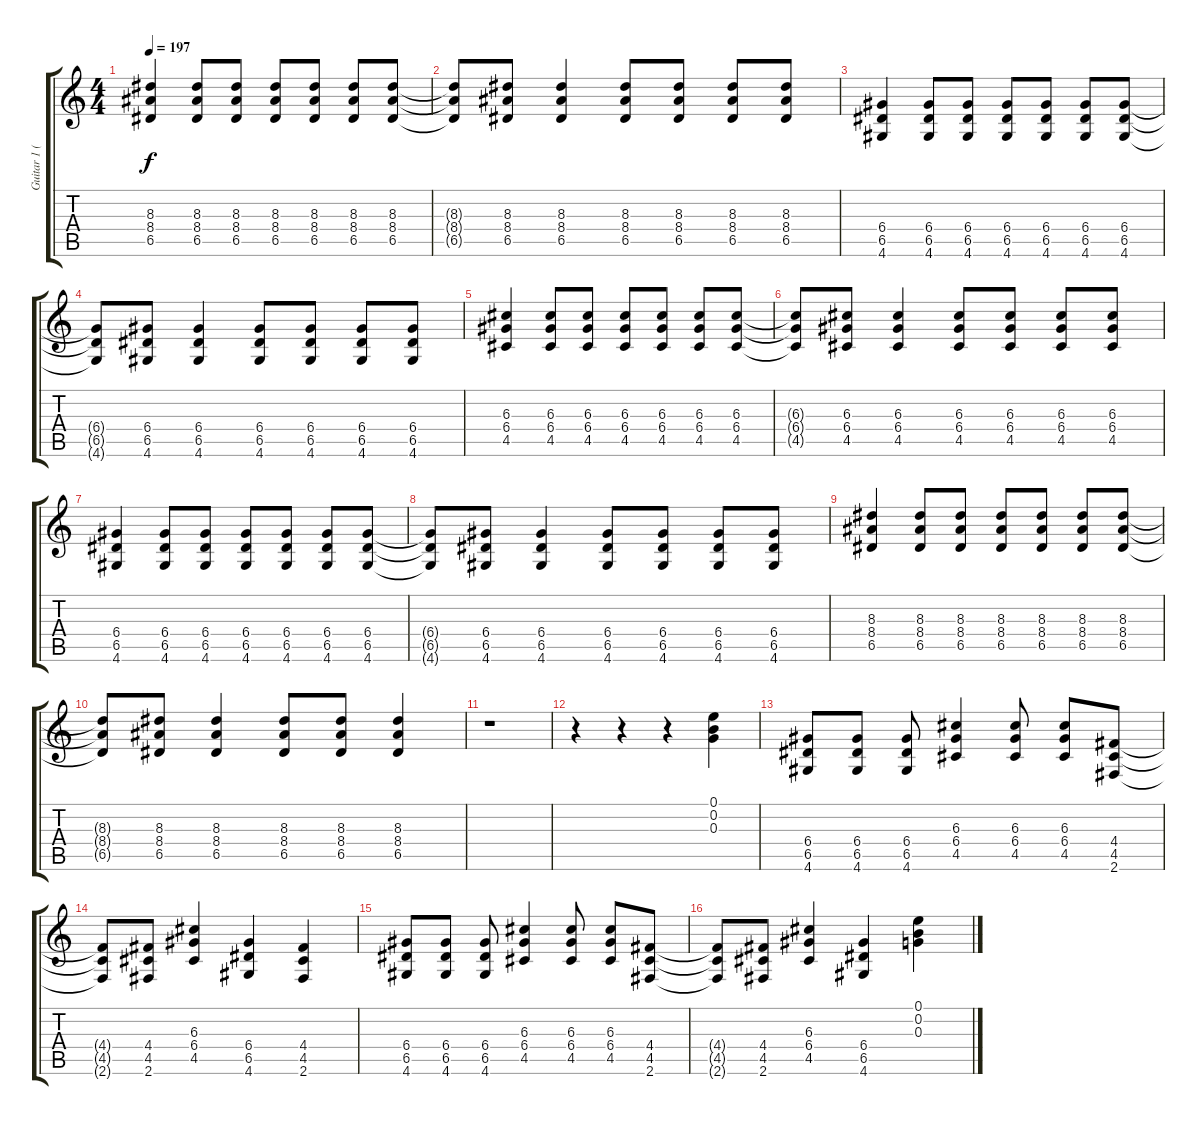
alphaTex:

\track ("Guitar 1 (Lead)" "Guitar 1 (") {instrument distortionguitar}
\staff {score tabs}
\tuning (E4 B3 G3 D3 A2 E2) {hide}
\ts (4 4)
\tempo 197
\clef g2
\ks c
(8.3 8.4 6.5).4{dy f} (8.3 8.4 6.5).8 (8.3 8.4 6.5).8 (8.3 8.4 6.5).8 (8.3 8.4 6.5).8 (8.3 8.4 6.5).8 (8.3 8.4 6.5).8 |
(8.3{t} 8.4{t} 6.5{t}).8 (8.3 8.4 6.5).8 (8.3 8.4 6.5).4 (8.3 8.4 6.5).8 (8.3 8.4 6.5).8 (8.3 8.4 6.5).8 (8.3 8.4 6.5).8 |
(6.4 6.5 4.6).4 (6.4 6.5 4.6).8 (6.4 6.5 4.6).8 (6.4 6.5 4.6).8 (6.4 6.5 4.6).8 (6.4 6.5 4.6).8 (6.4 6.5 4.6).8 |
(6.4{t} 6.5{t} 4.6{t}).8 (6.4 6.5 4.6).8 (6.4 6.5 4.6).4 (6.4 6.5 4.6).8 (6.4 6.5 4.6).8 (6.4 6.5 4.6).8 (6.4 6.5 4.6).8 |
(6.3 6.4 4.5).4 (6.3 6.4 4.5).8 (6.3 6.4 4.5).8 (6.3 6.4 4.5).8 (6.3 6.4 4.5).8 (6.3 6.4 4.5).8 (6.3 6.4 4.5).8 |
(6.3{t} 6.4{t} 4.5{t}).8 (6.3 6.4 4.5).8 (6.3 6.4 4.5).4 (6.3 6.4 4.5).8 (6.3 6.4 4.5).8 (6.3 6.4 4.5).8 (6.3 6.4 4.5).8 |
(6.4 6.5 4.6).4 (6.4 6.5 4.6).8 (6.4 6.5 4.6).8 (6.4 6.5 4.6).8 (6.4 6.5 4.6).8 (6.4 6.5 4.6).8 (6.4 6.5 4.6).8 |
(6.4{t} 6.5{t} 4.6{t}).8 (6.4 6.5 4.6).8 (6.4 6.5 4.6).4 (6.4 6.5 4.6).8 (6.4 6.5 4.6).8 (6.4 6.5 4.6).8 (6.4 6.5 4.6).8 |
(8.3 8.4 6.5).4 (8.3 8.4 6.5).8 (8.3 8.4 6.5).8 (8.3 8.4 6.5).8 (8.3 8.4 6.5).8 (8.3 8.4 6.5).8 (8.3 8.4 6.5).8 |
(8.3{t} 8.4{t} 6.5{t}).8 (8.3 8.4 6.5).8 (8.3 8.4 6.5).4 (8.3 8.4 6.5).8 (8.3 8.4 6.5).8 (8.3 8.4 6.5).4 |
r.1 |
r.4 r.4 r.4 (0.1 0.2 0.3).4{balance 16} |
(6.4 6.5 4.6).8{balance 8} (6.4 6.5 4.6).8 (6.4 6.5 4.6).8 (6.3 6.4 4.5).4 (6.3 6.4 4.5).8 (6.3 6.4 4.5).8 (4.4 4.5 2.6).8 |
(4.4{t} 4.5{t} 2.6{t}).8 (4.4 4.5 2.6).8 (6.3 6.4 4.5).4 (6.4 6.5 4.6).4 (4.4 4.5 2.6).4 |
(6.4 6.5 4.6).8 (6.4 6.5 4.6).8 (6.4 6.5 4.6).8 (6.3 6.4 4.5).4 (6.3 6.4 4.5).8 (6.3 6.4 4.5).8 (4.4 4.5 2.6).8 |
(4.4{t} 4.5{t} 2.6{t}).8 (4.4 4.5 2.6).8 (6.3 6.4 4.5).4 (6.4 6.5 4.6).4 (0.1 0.2 0.3).4{balance 16}
